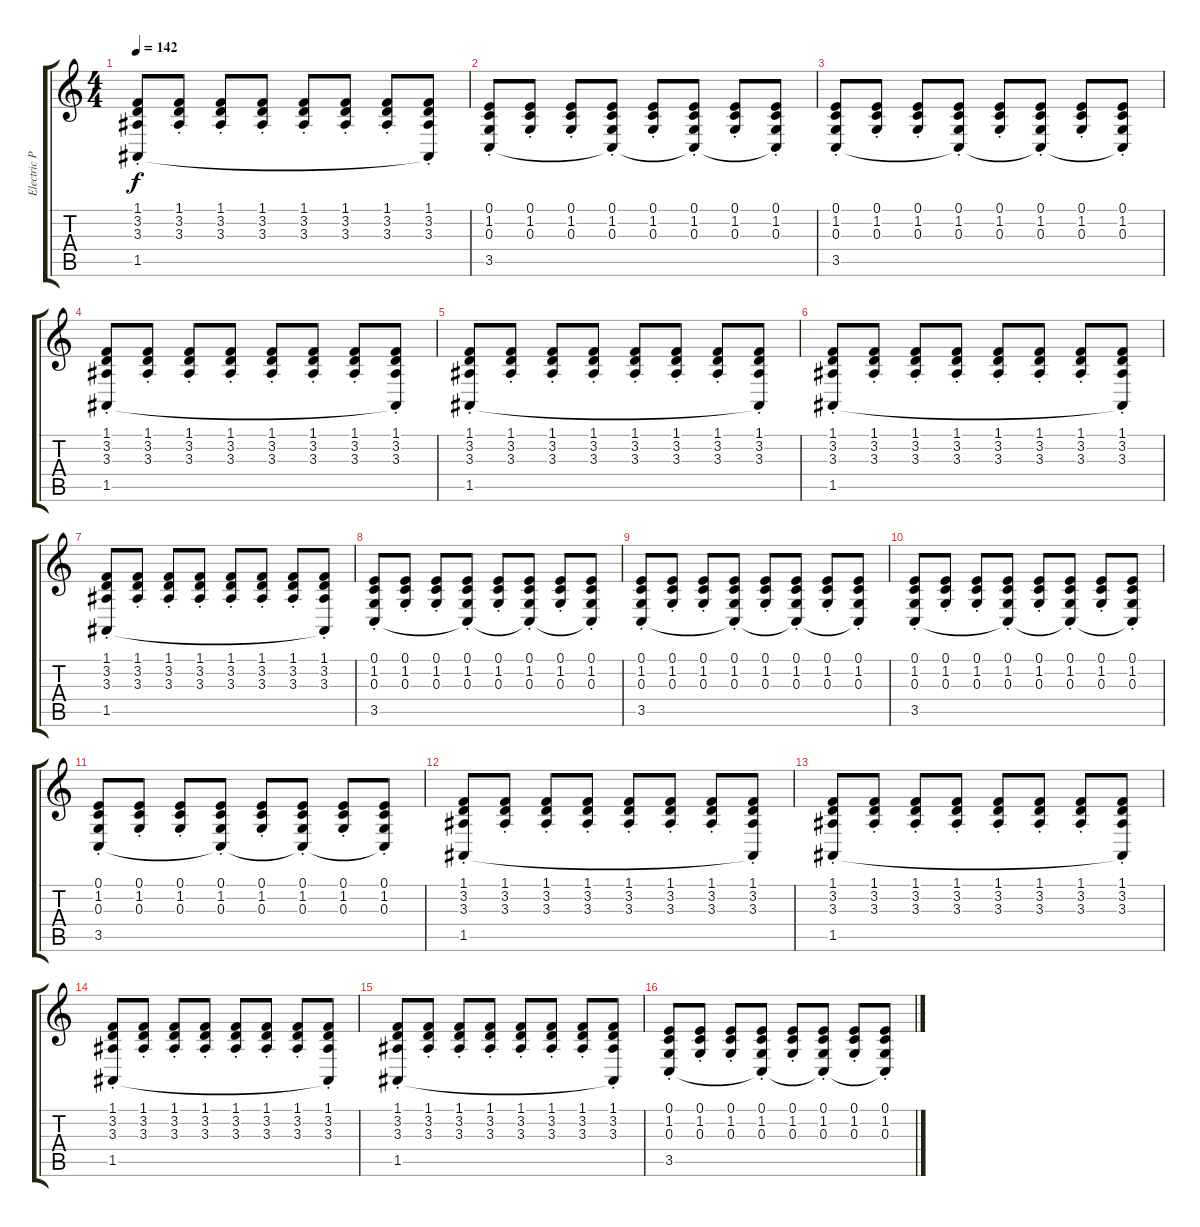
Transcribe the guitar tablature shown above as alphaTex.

\track ("Electric Piano (Hodgson)" "Electric P") {instrument electricpiano1}
\staff {score tabs}
\tuning (E4 B3 G3 D3 A2 E2) {hide}
\ts (4 4)
\tempo 142
\clef g2
\ks c
(1.1{st} 3.2{st} 3.3{st} 1.5).8{dy f} (1.1{st} 3.2{st} 3.3{st}).8 (1.1{st} 3.2{st} 3.3{st}).8 (1.1{st} 3.2{st} 3.3{st}).8 (1.1{st} 3.2{st} 3.3{st}).8 (1.1{st} 3.2{st} 3.3{st}).8 (1.1{st} 3.2{st} 3.3{st}).8 (1.1{st} 3.2{st} 3.3{st} 1.5{t}).8 |
(0.1{st} 1.2{st} 0.3{st} 3.5).8 (0.1{st} 1.2{st} 0.3{st}).8 (0.1{st} 1.2{st} 0.3{st}).8 (0.1{st} 1.2{st} 0.3{st} 3.5{t}).8 (0.1{st} 1.2{st} 0.3{st}).8 (0.1{st} 1.2{st} 0.3{st} 3.5{t}).8 (0.1{st} 1.2{st} 0.3{st}).8 (0.1{st} 1.2{st} 0.3{st} 3.5{t}).8 |
(0.1{st} 1.2{st} 0.3{st} 3.5).8 (0.1{st} 1.2{st} 0.3{st}).8 (0.1{st} 1.2{st} 0.3{st}).8 (0.1{st} 1.2{st} 0.3{st} 3.5{t}).8 (0.1{st} 1.2{st} 0.3{st}).8 (0.1{st} 1.2{st} 0.3{st} 3.5{t}).8 (0.1{st} 1.2{st} 0.3{st}).8 (0.1{st} 1.2{st} 0.3{st} 3.5{t}).8 |
(1.1{st} 3.2{st} 3.3{st} 1.5).8 (1.1{st} 3.2{st} 3.3{st}).8 (1.1{st} 3.2{st} 3.3{st}).8 (1.1{st} 3.2{st} 3.3{st}).8 (1.1{st} 3.2{st} 3.3{st}).8 (1.1{st} 3.2{st} 3.3{st}).8 (1.1{st} 3.2{st} 3.3{st}).8 (1.1{st} 3.2{st} 3.3{st} 1.5{t}).8 |
(1.1{st} 3.2{st} 3.3{st} 1.5).8 (1.1{st} 3.2{st} 3.3{st}).8 (1.1{st} 3.2{st} 3.3{st}).8 (1.1{st} 3.2{st} 3.3{st}).8 (1.1{st} 3.2{st} 3.3{st}).8 (1.1{st} 3.2{st} 3.3{st}).8 (1.1{st} 3.2{st} 3.3{st}).8 (1.1{st} 3.2{st} 3.3{st} 1.5{t}).8 |
(1.1{st} 3.2{st} 3.3{st} 1.5).8 (1.1{st} 3.2{st} 3.3{st}).8 (1.1{st} 3.2{st} 3.3{st}).8 (1.1{st} 3.2{st} 3.3{st}).8 (1.1{st} 3.2{st} 3.3{st}).8 (1.1{st} 3.2{st} 3.3{st}).8 (1.1{st} 3.2{st} 3.3{st}).8 (1.1{st} 3.2{st} 3.3{st} 1.5{t}).8 |
(1.1{st} 3.2{st} 3.3{st} 1.5).8 (1.1{st} 3.2{st} 3.3{st}).8 (1.1{st} 3.2{st} 3.3{st}).8 (1.1{st} 3.2{st} 3.3{st}).8 (1.1{st} 3.2{st} 3.3{st}).8 (1.1{st} 3.2{st} 3.3{st}).8 (1.1{st} 3.2{st} 3.3{st}).8 (1.1{st} 3.2{st} 3.3{st} 1.5{t}).8 |
(0.1{st} 1.2{st} 0.3{st} 3.5).8 (0.1{st} 1.2{st} 0.3{st}).8 (0.1{st} 1.2{st} 0.3{st}).8 (0.1{st} 1.2{st} 0.3{st} 3.5{t}).8 (0.1{st} 1.2{st} 0.3{st}).8 (0.1{st} 1.2{st} 0.3{st} 3.5{t}).8 (0.1{st} 1.2{st} 0.3{st}).8 (0.1{st} 1.2{st} 0.3{st} 3.5{t}).8 |
(0.1{st} 1.2{st} 0.3{st} 3.5).8 (0.1{st} 1.2{st} 0.3{st}).8 (0.1{st} 1.2{st} 0.3{st}).8 (0.1{st} 1.2{st} 0.3{st} 3.5{t}).8 (0.1{st} 1.2{st} 0.3{st}).8 (0.1{st} 1.2{st} 0.3{st} 3.5{t}).8 (0.1{st} 1.2{st} 0.3{st}).8 (0.1{st} 1.2{st} 0.3{st} 3.5{t}).8 |
(0.1{st} 1.2{st} 0.3{st} 3.5).8 (0.1{st} 1.2{st} 0.3{st}).8 (0.1{st} 1.2{st} 0.3{st}).8 (0.1{st} 1.2{st} 0.3{st} 3.5{t}).8 (0.1{st} 1.2{st} 0.3{st}).8 (0.1{st} 1.2{st} 0.3{st} 3.5{t}).8 (0.1{st} 1.2{st} 0.3{st}).8 (0.1{st} 1.2{st} 0.3{st} 3.5{t}).8 |
(0.1{st} 1.2{st} 0.3{st} 3.5).8 (0.1{st} 1.2{st} 0.3{st}).8 (0.1{st} 1.2{st} 0.3{st}).8 (0.1{st} 1.2{st} 0.3{st} 3.5{t}).8 (0.1{st} 1.2{st} 0.3{st}).8 (0.1{st} 1.2{st} 0.3{st} 3.5{t}).8 (0.1{st} 1.2{st} 0.3{st}).8 (0.1{st} 1.2{st} 0.3{st} 3.5{t}).8 |
(1.1{st} 3.2{st} 3.3{st} 1.5).8 (1.1{st} 3.2{st} 3.3{st}).8 (1.1{st} 3.2{st} 3.3{st}).8 (1.1{st} 3.2{st} 3.3{st}).8 (1.1{st} 3.2{st} 3.3{st}).8 (1.1{st} 3.2{st} 3.3{st}).8 (1.1{st} 3.2{st} 3.3{st}).8 (1.1{st} 3.2{st} 3.3{st} 1.5{t}).8 |
(1.1{st} 3.2{st} 3.3{st} 1.5).8 (1.1{st} 3.2{st} 3.3{st}).8 (1.1{st} 3.2{st} 3.3{st}).8 (1.1{st} 3.2{st} 3.3{st}).8 (1.1{st} 3.2{st} 3.3{st}).8 (1.1{st} 3.2{st} 3.3{st}).8 (1.1{st} 3.2{st} 3.3{st}).8 (1.1{st} 3.2{st} 3.3{st} 1.5{t}).8 |
(1.1{st} 3.2{st} 3.3{st} 1.5).8 (1.1{st} 3.2{st} 3.3{st}).8 (1.1{st} 3.2{st} 3.3{st}).8 (1.1{st} 3.2{st} 3.3{st}).8 (1.1{st} 3.2{st} 3.3{st}).8 (1.1{st} 3.2{st} 3.3{st}).8 (1.1{st} 3.2{st} 3.3{st}).8 (1.1{st} 3.2{st} 3.3{st} 1.5{t}).8 |
(1.1{st} 3.2{st} 3.3{st} 1.5).8 (1.1{st} 3.2{st} 3.3{st}).8 (1.1{st} 3.2{st} 3.3{st}).8 (1.1{st} 3.2{st} 3.3{st}).8 (1.1{st} 3.2{st} 3.3{st}).8 (1.1{st} 3.2{st} 3.3{st}).8 (1.1{st} 3.2{st} 3.3{st}).8 (1.1{st} 3.2{st} 3.3{st} 1.5{t}).8 |
(0.1{st} 1.2{st} 0.3{st} 3.5).8 (0.1{st} 1.2{st} 0.3{st}).8 (0.1{st} 1.2{st} 0.3{st}).8 (0.1{st} 1.2{st} 0.3{st} 3.5{t}).8 (0.1{st} 1.2{st} 0.3{st}).8 (0.1{st} 1.2{st} 0.3{st} 3.5{t}).8 (0.1{st} 1.2{st} 0.3{st}).8 (0.1{st} 1.2{st} 0.3{st} 3.5{t}).8
